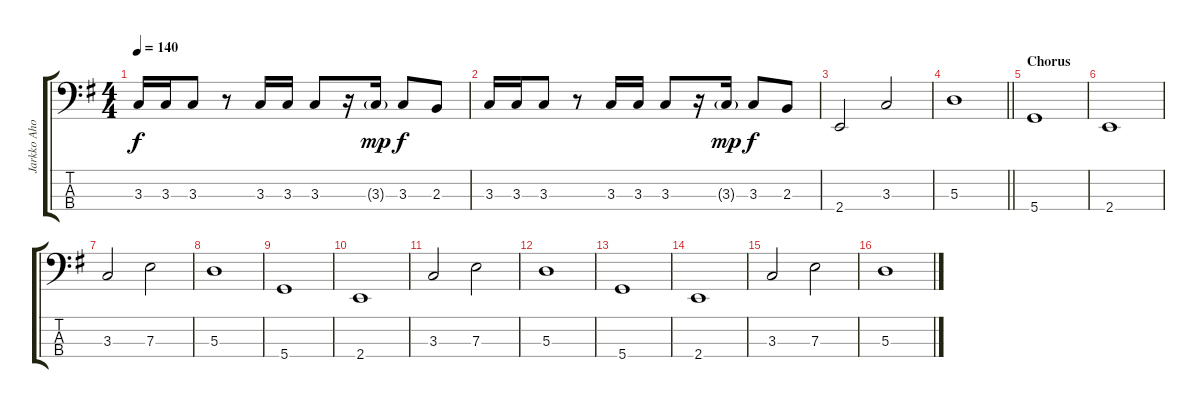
\track ("Jarkko Ahola" "Jarkko Aho") {instrument electricbassfinger}
\staff {score tabs}
\tuning (G2 D2 A1 D1) {hide}
\ts (4 4)
\tempo 140
\clef f4
\ks eminor
3.3.16{dy f} 3.3.16 3.3.8 r.8 3.3.16 3.3.16 3.3.8 r.16 3.3{g}.16{dy mp} 3.3.8{dy f} 2.3.8 |
3.3.16 3.3.16 3.3.8 r.8 3.3.16 3.3.16 3.3.8 r.16 3.3{g}.16{dy mp} 3.3.8{dy f} 2.3.8 |
2.4.2 3.3.2 |
\barLineRight lightlight
5.3.1 |
\section ("" "Chorus")
5.4.1 |
2.4.1 |
3.3.2 7.3.2 |
5.3.1 |
5.4.1 |
2.4.1 |
3.3.2 7.3.2 |
5.3.1 |
5.4.1 |
2.4.1 |
3.3.2 7.3.2 |
5.3.1
